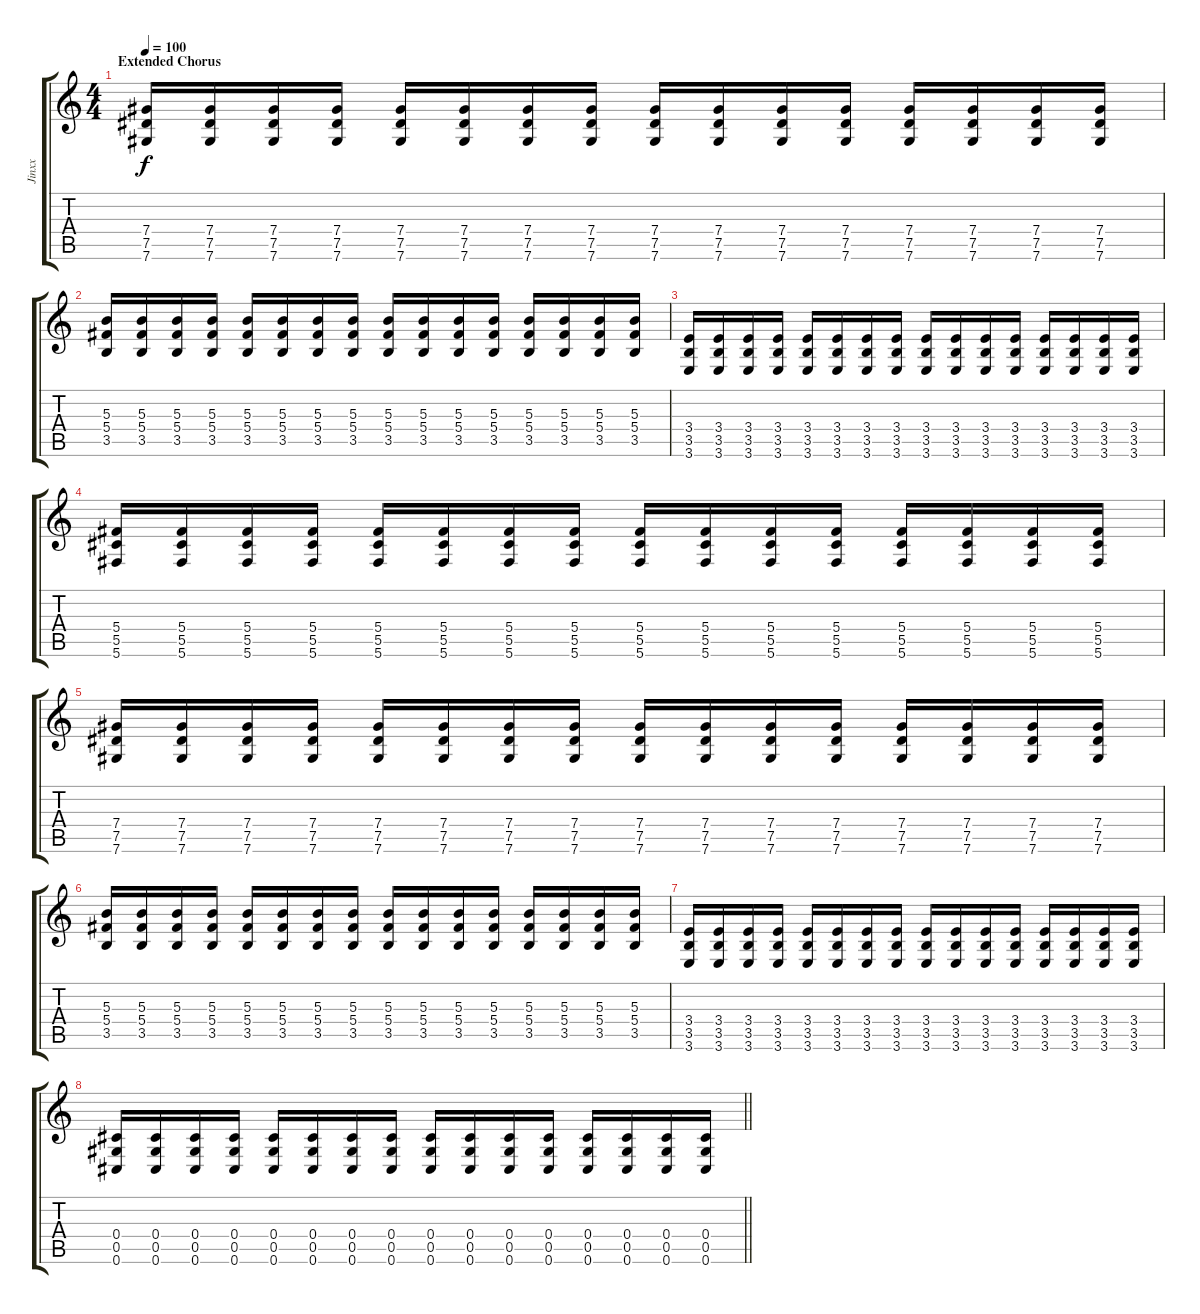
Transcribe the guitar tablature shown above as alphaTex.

\track ("Jinxx" "Jinxx") {instrument distortionguitar}
\staff {score tabs}
\tuning (Eb4 Bb3 Gb3 Db3 Ab2 Db2) {hide}
\ts (4 4)
\section ("" "Extended Chorus")
\tempo 100
\clef g2
\ks c
(7.4 7.5 7.6).16{dy f} (7.4 7.5 7.6).16 (7.4 7.5 7.6).16 (7.4 7.5 7.6).16 (7.4 7.5 7.6).16 (7.4 7.5 7.6).16 (7.4 7.5 7.6).16 (7.4 7.5 7.6).16 (7.4 7.5 7.6).16 (7.4 7.5 7.6).16 (7.4 7.5 7.6).16 (7.4 7.5 7.6).16 (7.4 7.5 7.6).16 (7.4 7.5 7.6).16 (7.4 7.5 7.6).16 (7.4 7.5 7.6).16 |
(5.3 5.4 3.5).16 (5.3 5.4 3.5).16 (5.3 5.4 3.5).16 (5.3 5.4 3.5).16 (5.3 5.4 3.5).16 (5.3 5.4 3.5).16 (5.3 5.4 3.5).16 (5.3 5.4 3.5).16 (5.3 5.4 3.5).16 (5.3 5.4 3.5).16 (5.3 5.4 3.5).16 (5.3 5.4 3.5).16 (5.3 5.4 3.5).16 (5.3 5.4 3.5).16 (5.3 5.4 3.5).16 (5.3 5.4 3.5).16 |
(3.4 3.5 3.6).16 (3.4 3.5 3.6).16 (3.4 3.5 3.6).16 (3.4 3.5 3.6).16 (3.4 3.5 3.6).16 (3.4 3.5 3.6).16 (3.4 3.5 3.6).16 (3.4 3.5 3.6).16 (3.4 3.5 3.6).16 (3.4 3.5 3.6).16 (3.4 3.5 3.6).16 (3.4 3.5 3.6).16 (3.4 3.5 3.6).16 (3.4 3.5 3.6).16 (3.4 3.5 3.6).16 (3.4 3.5 3.6).16 |
(5.4 5.5 5.6).16 (5.4 5.5 5.6).16 (5.4 5.5 5.6).16 (5.4 5.5 5.6).16 (5.4 5.5 5.6).16 (5.4 5.5 5.6).16 (5.4 5.5 5.6).16 (5.4 5.5 5.6).16 (5.4 5.5 5.6).16 (5.4 5.5 5.6).16 (5.4 5.5 5.6).16 (5.4 5.5 5.6).16 (5.4 5.5 5.6).16 (5.4 5.5 5.6).16 (5.4 5.5 5.6).16 (5.4 5.5 5.6).16 |
(7.4 7.5 7.6).16 (7.4 7.5 7.6).16 (7.4 7.5 7.6).16 (7.4 7.5 7.6).16 (7.4 7.5 7.6).16 (7.4 7.5 7.6).16 (7.4 7.5 7.6).16 (7.4 7.5 7.6).16 (7.4 7.5 7.6).16 (7.4 7.5 7.6).16 (7.4 7.5 7.6).16 (7.4 7.5 7.6).16 (7.4 7.5 7.6).16 (7.4 7.5 7.6).16 (7.4 7.5 7.6).16 (7.4 7.5 7.6).16 |
(5.3 5.4 3.5).16 (5.3 5.4 3.5).16 (5.3 5.4 3.5).16 (5.3 5.4 3.5).16 (5.3 5.4 3.5).16 (5.3 5.4 3.5).16 (5.3 5.4 3.5).16 (5.3 5.4 3.5).16 (5.3 5.4 3.5).16 (5.3 5.4 3.5).16 (5.3 5.4 3.5).16 (5.3 5.4 3.5).16 (5.3 5.4 3.5).16 (5.3 5.4 3.5).16 (5.3 5.4 3.5).16 (5.3 5.4 3.5).16 |
(3.4 3.5 3.6).16 (3.4 3.5 3.6).16 (3.4 3.5 3.6).16 (3.4 3.5 3.6).16 (3.4 3.5 3.6).16 (3.4 3.5 3.6).16 (3.4 3.5 3.6).16 (3.4 3.5 3.6).16 (3.4 3.5 3.6).16 (3.4 3.5 3.6).16 (3.4 3.5 3.6).16 (3.4 3.5 3.6).16 (3.4 3.5 3.6).16 (3.4 3.5 3.6).16 (3.4 3.5 3.6).16 (3.4 3.5 3.6).16 |
\barLineRight lightlight
(0.4 0.5 0.6).16 (0.4 0.5 0.6).16 (0.4 0.5 0.6).16 (0.4 0.5 0.6).16 (0.4 0.5 0.6).16 (0.4 0.5 0.6).16 (0.4 0.5 0.6).16 (0.4 0.5 0.6).16 (0.4 0.5 0.6).16 (0.4 0.5 0.6).16 (0.4 0.5 0.6).16 (0.4 0.5 0.6).16 (0.4 0.5 0.6).16 (0.4 0.5 0.6).16 (0.4 0.5 0.6).16 (0.4 0.5 0.6).16
